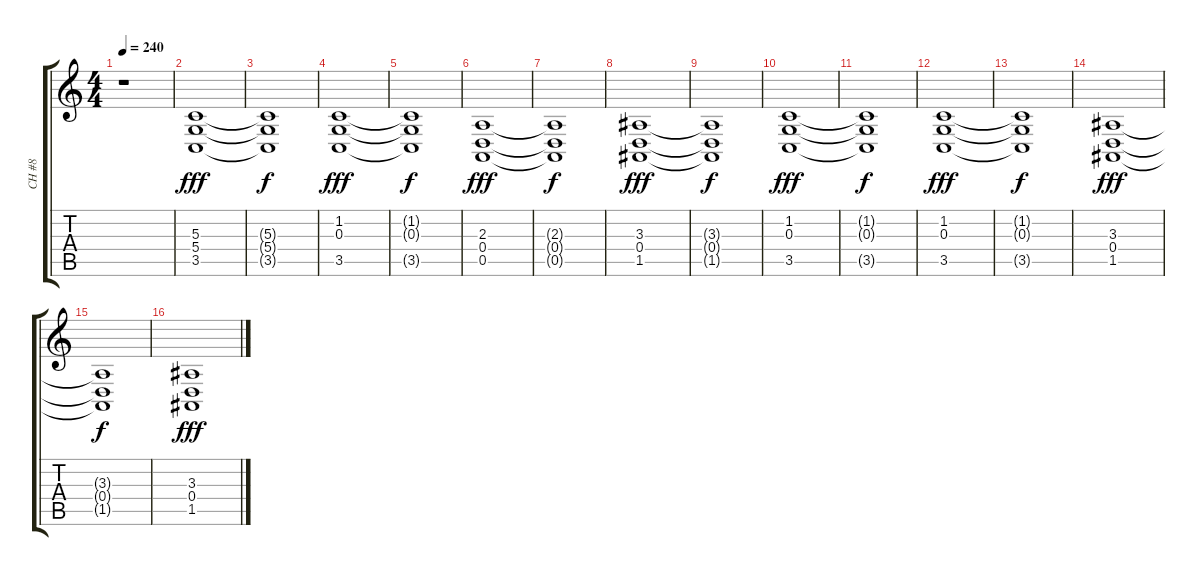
\track ("CH #8" "CH #8") {instrument brasssection}
\staff {score tabs}
\tuning (E4 B3 G3 D3 A2 E2) {hide}
\ts (4 4)
\tempo 240
\clef g2
\ks c
r.1{dy fff} |
(5.3 5.4 3.5).1{balance 8} |
(5.3{t} 5.4{t} 3.5{t}).1{dy f} |
(1.2 0.3 3.5).1{dy fff} |
(1.2{t} 0.3{t} 3.5{t}).1{dy f} |
(2.3 0.4 0.5).1{dy fff} |
(2.3{t} 0.4{t} 0.5{t}).1{dy f} |
(3.3 0.4 1.5).1{dy fff} |
(3.3{t} 0.4{t} 1.5{t}).1{dy f} |
(1.2 0.3 3.5).1{dy fff} |
(1.2{t} 0.3{t} 3.5{t}).1{dy f} |
(1.2 0.3 3.5).1{dy fff} |
(1.2{t} 0.3{t} 3.5{t}).1{dy f} |
(3.3 0.4 1.5).1{dy fff} |
(3.3{t} 0.4{t} 1.5{t}).1{dy f} |
(3.3 0.4 1.5).1{dy fff}
